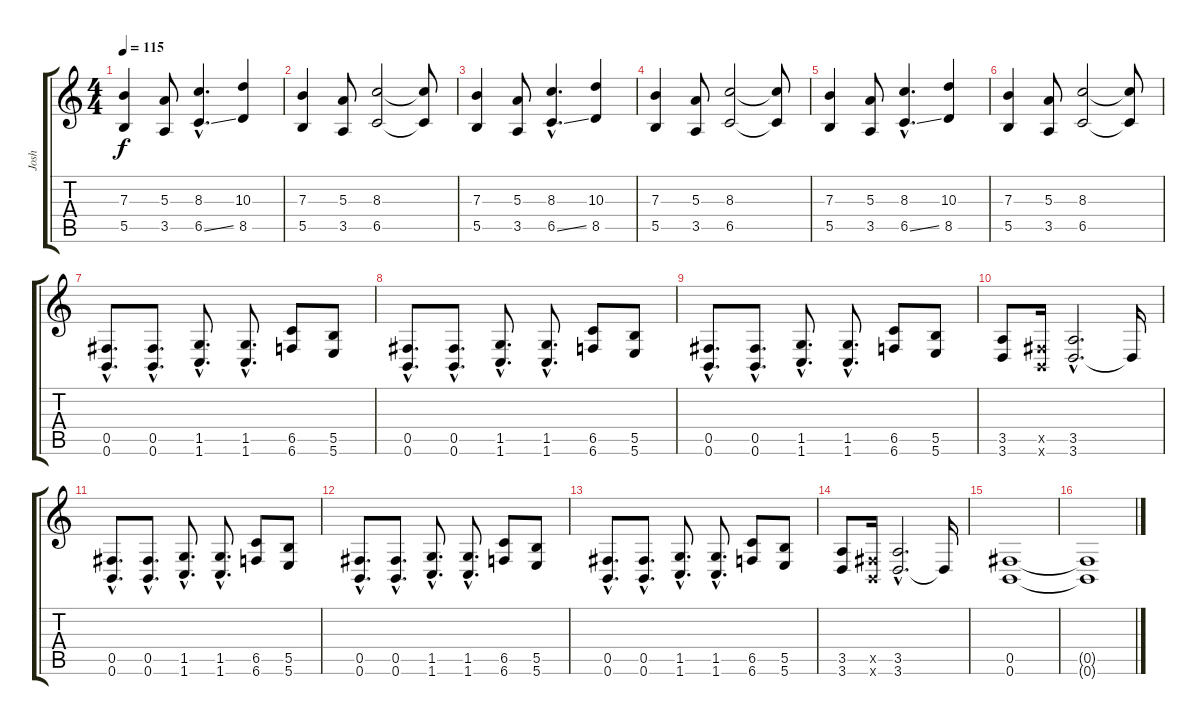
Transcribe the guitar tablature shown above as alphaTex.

\track ("Josh" "Josh") {instrument distortionguitar}
\staff {score tabs}
\tuning (Db4 Ab3 E3 B2 Gb2 B1) {hide}
\ts (4 4)
\tempo 115
\clef g2
\ks c
(7.3 5.5).4{dy f} (5.3 3.5).8 (8.3{hac} 6.5{ss hac}).4{d} (10.3 8.5).4 |
(7.3 5.5).4 (5.3 3.5).8 (8.3 6.5).2 (8.3{t} 6.5{t}).8 |
(7.3 5.5).4 (5.3 3.5).8 (8.3{hac} 6.5{ss hac}).4{d} (10.3 8.5).4 |
(7.3 5.5).4 (5.3 3.5).8 (8.3 6.5).2 (8.3{t} 6.5{t}).8 |
(7.3 5.5).4 (5.3 3.5).8 (8.3{hac} 6.5{ss hac}).4{d} (10.3 8.5).4 |
(7.3 5.5).4 (5.3 3.5).8 (8.3 6.5).2 (8.3{t} 6.5{t}).8 |
(0.5{hac} 0.6{hac}).8{d} (0.5{hac} 0.6{hac}).8{d} (1.5{hac} 1.6{hac}).8{d} (1.5{hac} 1.6{hac}).8{d} (6.5 6.6).8 (5.5 5.6).8 |
(0.5{hac} 0.6{hac}).8{d} (0.5{hac} 0.6{hac}).8{d} (1.5{hac} 1.6{hac}).8{d} (1.5{hac} 1.6{hac}).8{d} (6.5 6.6).8 (5.5 5.6).8 |
(0.5{hac} 0.6{hac}).8{d} (0.5{hac} 0.6{hac}).8{d} (1.5{hac} 1.6{hac}).8{d} (1.5{hac} 1.6{hac}).8{d} (6.5 6.6).8 (5.5 5.6).8 |
(3.5 3.6).8 (0.5{x} 0.6{x}).16 (3.5{hac} 3.6{hac}).2{d} 3.6{t}.16 |
(0.5{hac} 0.6{hac}).8{d} (0.5{hac} 0.6{hac}).8{d} (1.5{hac} 1.6{hac}).8{d} (1.5{hac} 1.6{hac}).8{d} (6.5 6.6).8 (5.5 5.6).8 |
(0.5{hac} 0.6{hac}).8{d} (0.5{hac} 0.6{hac}).8{d} (1.5{hac} 1.6{hac}).8{d} (1.5{hac} 1.6{hac}).8{d} (6.5 6.6).8 (5.5 5.6).8 |
(0.5{hac} 0.6{hac}).8{d} (0.5{hac} 0.6{hac}).8{d} (1.5{hac} 1.6{hac}).8{d} (1.5{hac} 1.6{hac}).8{d} (6.5 6.6).8 (5.5 5.6).8 |
(3.5 3.6).8 (0.5{x} 0.6{x}).16 (3.5{hac} 3.6{hac}).2{d} 3.6{t}.16 |
(0.5 0.6).1 |
(0.5{t} 0.6{t}).1
